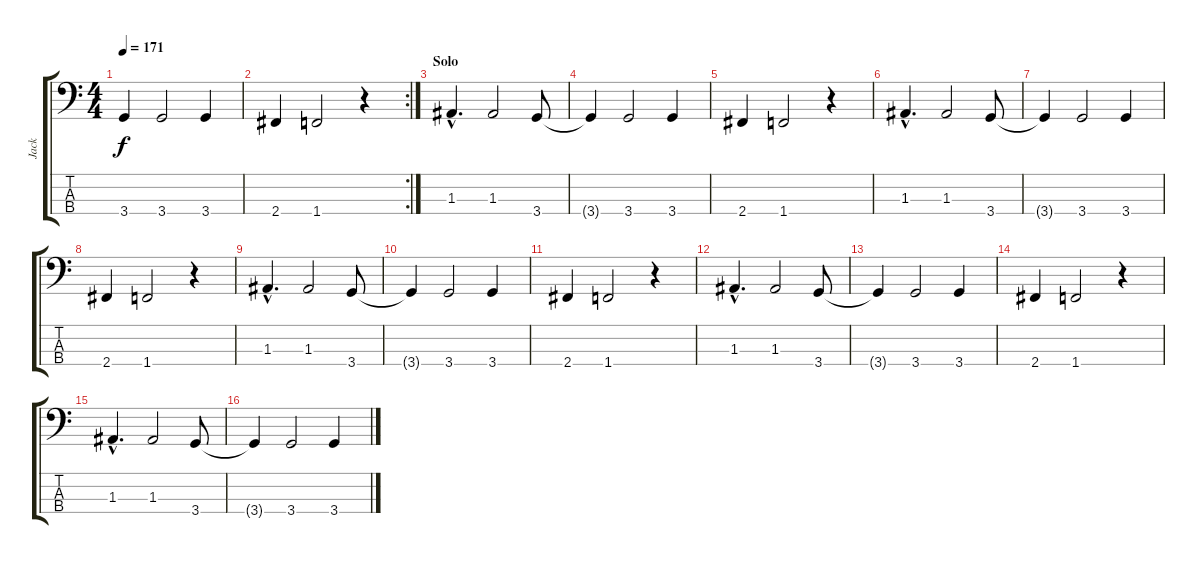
\track ("Jack" "Jack") {instrument electricbassfinger}
\staff {score tabs}
\tuning (G2 D2 A1 E1) {hide}
\ts (4 4)
\tempo 171
\clef f4
\ks c
3.4{t}.4{dy f} 3.4.2 3.4.4 |
\rc 2
2.4.4 1.4.2 r.4 |
\section ("" "Solo")
1.3{hac}.4{d} 1.3.2 3.4.8 |
3.4{t}.4 3.4.2 3.4.4 |
2.4.4 1.4.2 r.4 |
1.3{hac}.4{d} 1.3.2 3.4.8 |
3.4{t}.4 3.4.2 3.4.4 |
2.4.4 1.4.2 r.4 |
1.3{hac}.4{d} 1.3.2 3.4.8 |
3.4{t}.4 3.4.2 3.4.4 |
2.4.4 1.4.2 r.4 |
1.3{hac}.4{d} 1.3.2 3.4.8 |
3.4{t}.4 3.4.2 3.4.4 |
2.4.4 1.4.2 r.4 |
1.3{hac}.4{d} 1.3.2 3.4.8 |
3.4{t}.4 3.4.2 3.4.4
